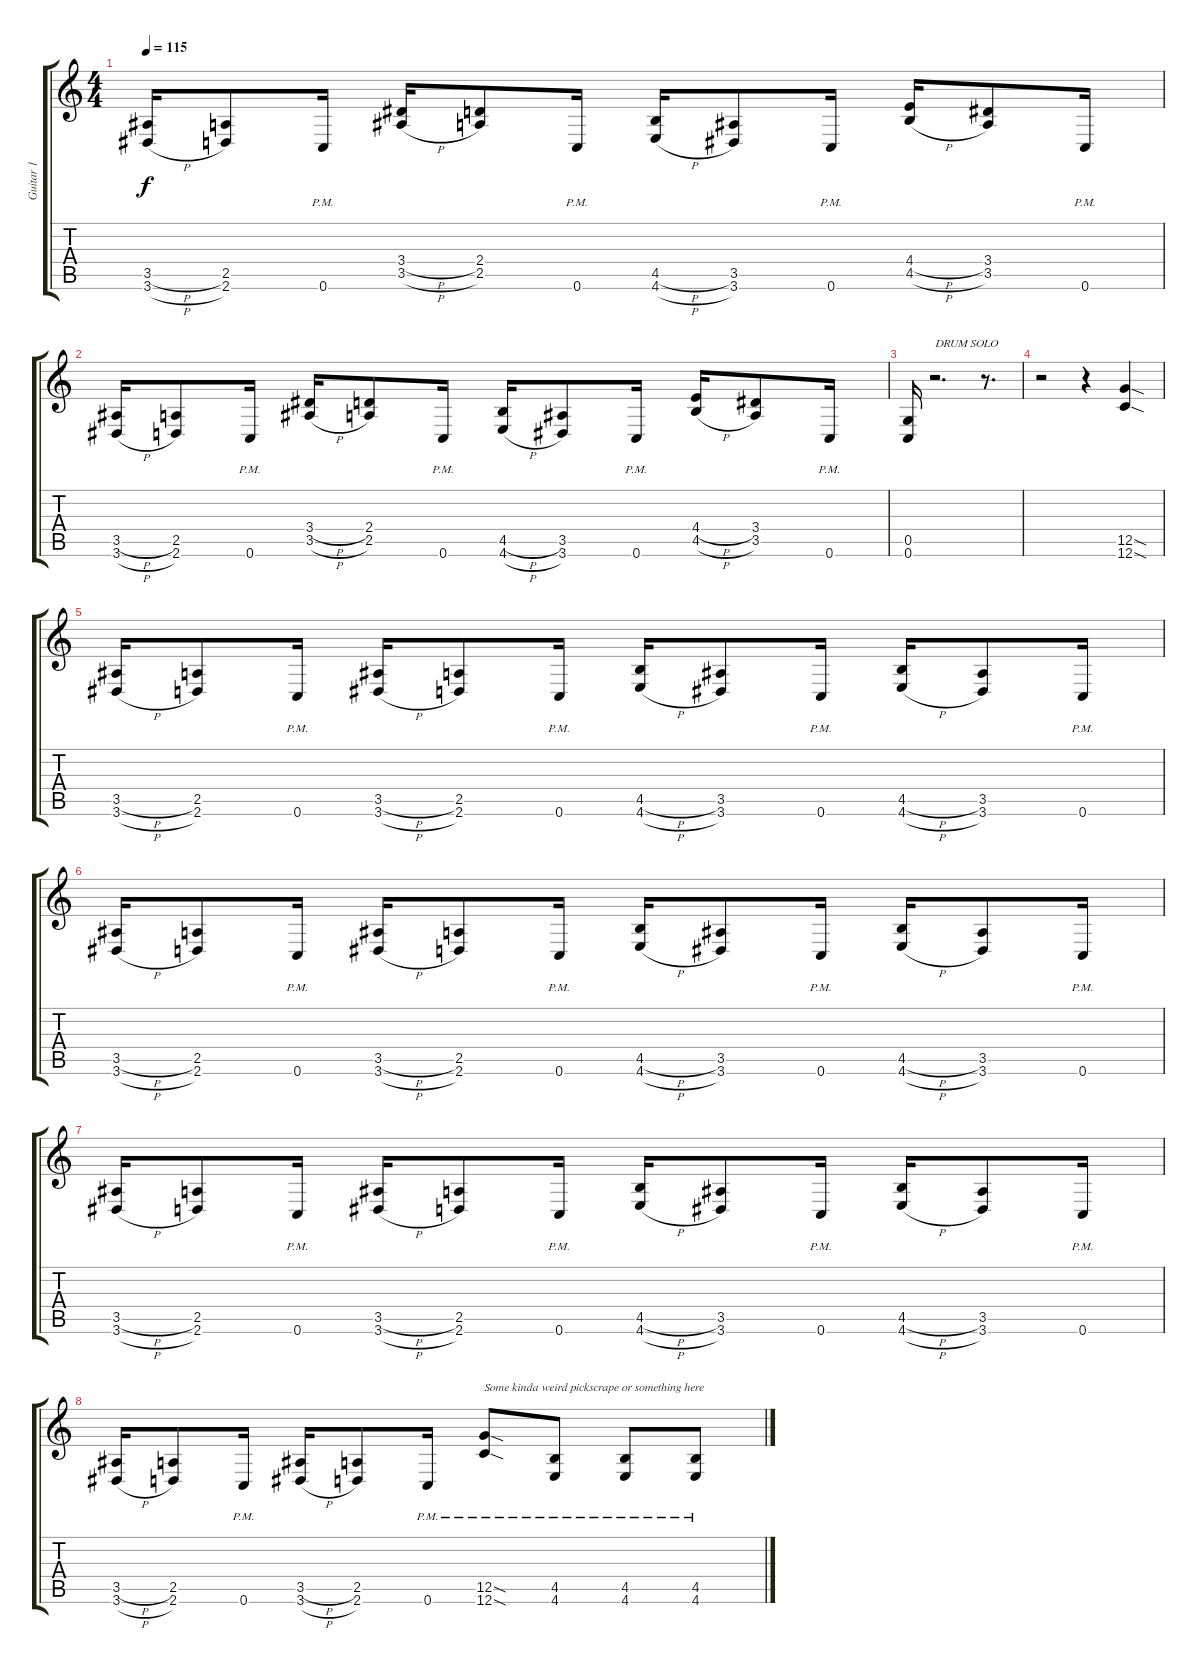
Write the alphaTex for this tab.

\track ("Guitar 1" "Guitar 1") {instrument distortionguitar}
\staff {score tabs}
\tuning (D4 A3 F3 C3 G2 C2) {hide}
\ts (4 4)
\tempo 115
\clef g2
\ks c
(3.5{h} 3.6{h}).16{dy f} (2.5 2.6).8 0.6{pm}.16 (3.4{h} 3.5{h}).16 (2.4 2.5).8 0.6{pm}.16 (4.5{h} 4.6{h}).16 (3.5 3.6).8 0.6{pm}.16 (4.4{h} 4.5{h}).16 (3.4 3.5).8 0.6{pm}.16 |
(3.5{h} 3.6{h}).16 (2.5 2.6).8 0.6{pm}.16 (3.4{h} 3.5{h}).16 (2.4 2.5).8 0.6{pm}.16 (4.5{h} 4.6{h}).16 (3.5 3.6).8 0.6{pm}.16 (4.4{h} 4.5{h}).16 (3.4 3.5).8 0.6{pm}.16 |
(0.5 0.6).16 r.2{d txt "DRUM SOLO"} r.8{d} |
r.2 r.4 (12.5{sod} 12.6{sod}).4 |
(3.5{h} 3.6{h}).16 (2.5 2.6).8 0.6{pm}.16 (3.5{h} 3.6{h}).16 (2.5 2.6).8 0.6{pm}.16 (4.5{h} 4.6{h}).16 (3.5 3.6).8 0.6{pm}.16 (4.5{h} 4.6{h}).16 (3.5 3.6).8 0.6{pm}.16 |
(3.5{h} 3.6{h}).16 (2.5 2.6).8 0.6{pm}.16 (3.5{h} 3.6{h}).16 (2.5 2.6).8 0.6{pm}.16 (4.5{h} 4.6{h}).16 (3.5 3.6).8 0.6{pm}.16 (4.5{h} 4.6{h}).16 (3.5 3.6).8 0.6{pm}.16 |
(3.5{h} 3.6{h}).16 (2.5 2.6).8 0.6{pm}.16 (3.5{h} 3.6{h}).16 (2.5 2.6).8 0.6{pm}.16 (4.5{h} 4.6{h}).16 (3.5 3.6).8 0.6{pm}.16 (4.5{h} 4.6{h}).16 (3.5 3.6).8 0.6{pm}.16 |
(3.5{h} 3.6{h}).16 (2.5 2.6).8 0.6{pm}.16 (3.5{h} 3.6{h}).16 (2.5 2.6).8 0.6{pm}.16 (12.5{sod pm} 12.6{sod pm}).8{txt "Some kinda weird pickscrape or something here"} (4.5{pm} 4.6{pm}).8 (4.5{pm} 4.6{pm}).8 (4.5{pm} 4.6{pm}).8
